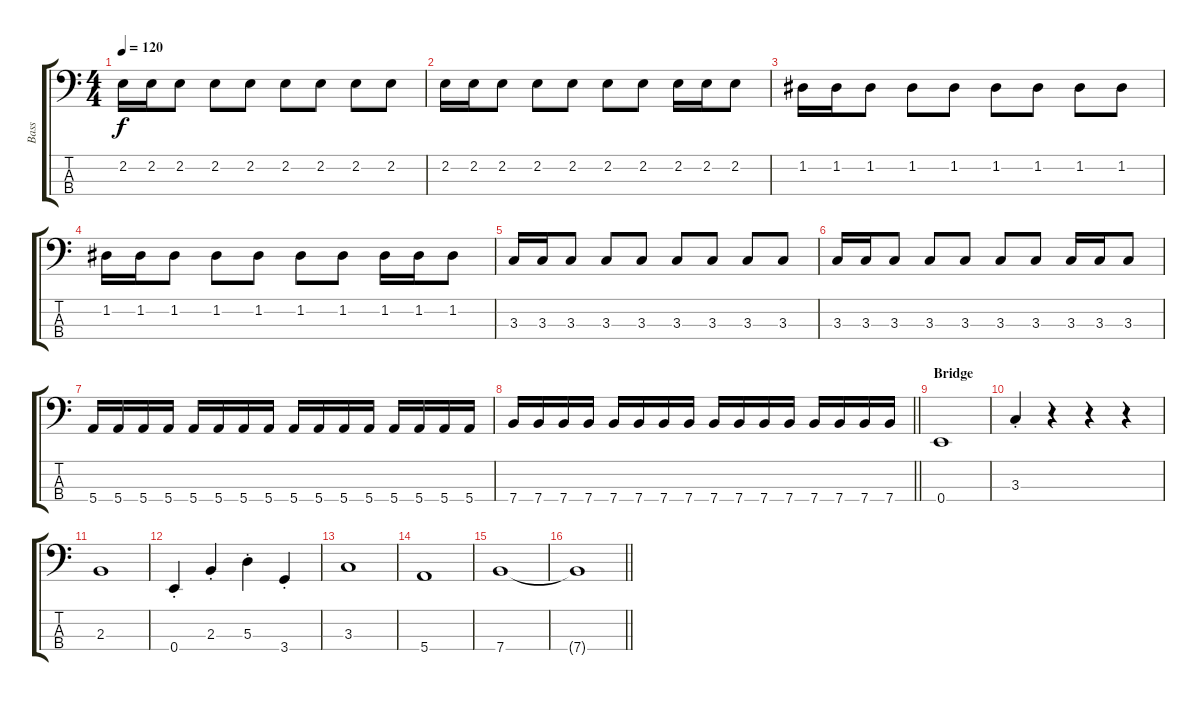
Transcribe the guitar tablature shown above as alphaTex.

\track ("Bass" "Bass") {instrument electricbassfinger}
\staff {score tabs}
\tuning (G2 D2 A1 E1) {hide}
\ts (4 4)
\tempo 120
\clef f4
\ks c
2.2.16{dy f} 2.2.16 2.2.8 2.2.8 2.2.8 2.2.8 2.2.8 2.2.8 2.2.8 |
2.2.16 2.2.16 2.2.8 2.2.8 2.2.8 2.2.8 2.2.8 2.2.16 2.2.16 2.2.8 |
1.2.16 1.2.16 1.2.8 1.2.8 1.2.8 1.2.8 1.2.8 1.2.8 1.2.8 |
1.2.16 1.2.16 1.2.8 1.2.8 1.2.8 1.2.8 1.2.8 1.2.16 1.2.16 1.2.8 |
3.3.16 3.3.16 3.3.8 3.3.8 3.3.8 3.3.8 3.3.8 3.3.8 3.3.8 |
3.3.16 3.3.16 3.3.8 3.3.8 3.3.8 3.3.8 3.3.8 3.3.16 3.3.16 3.3.8 |
5.4.16 5.4.16 5.4.16 5.4.16 5.4.16 5.4.16 5.4.16 5.4.16 5.4.16 5.4.16 5.4.16 5.4.16 5.4.16 5.4.16 5.4.16 5.4.16 |
\barLineRight lightlight
7.4.16 7.4.16 7.4.16 7.4.16 7.4.16 7.4.16 7.4.16 7.4.16 7.4.16 7.4.16 7.4.16 7.4.16 7.4.16 7.4.16 7.4.16 7.4.16 |
\section ("" "Bridge")
0.4.1 |
3.3{st}.4 r.4 r.4 r.4 |
2.3.1 |
0.4{st}.4 2.3{st}.4 5.3{st}.4 3.4{st}.4 |
3.3.1 |
5.4.1 |
7.4.1 |
\barLineRight lightlight
7.4{t}.1
